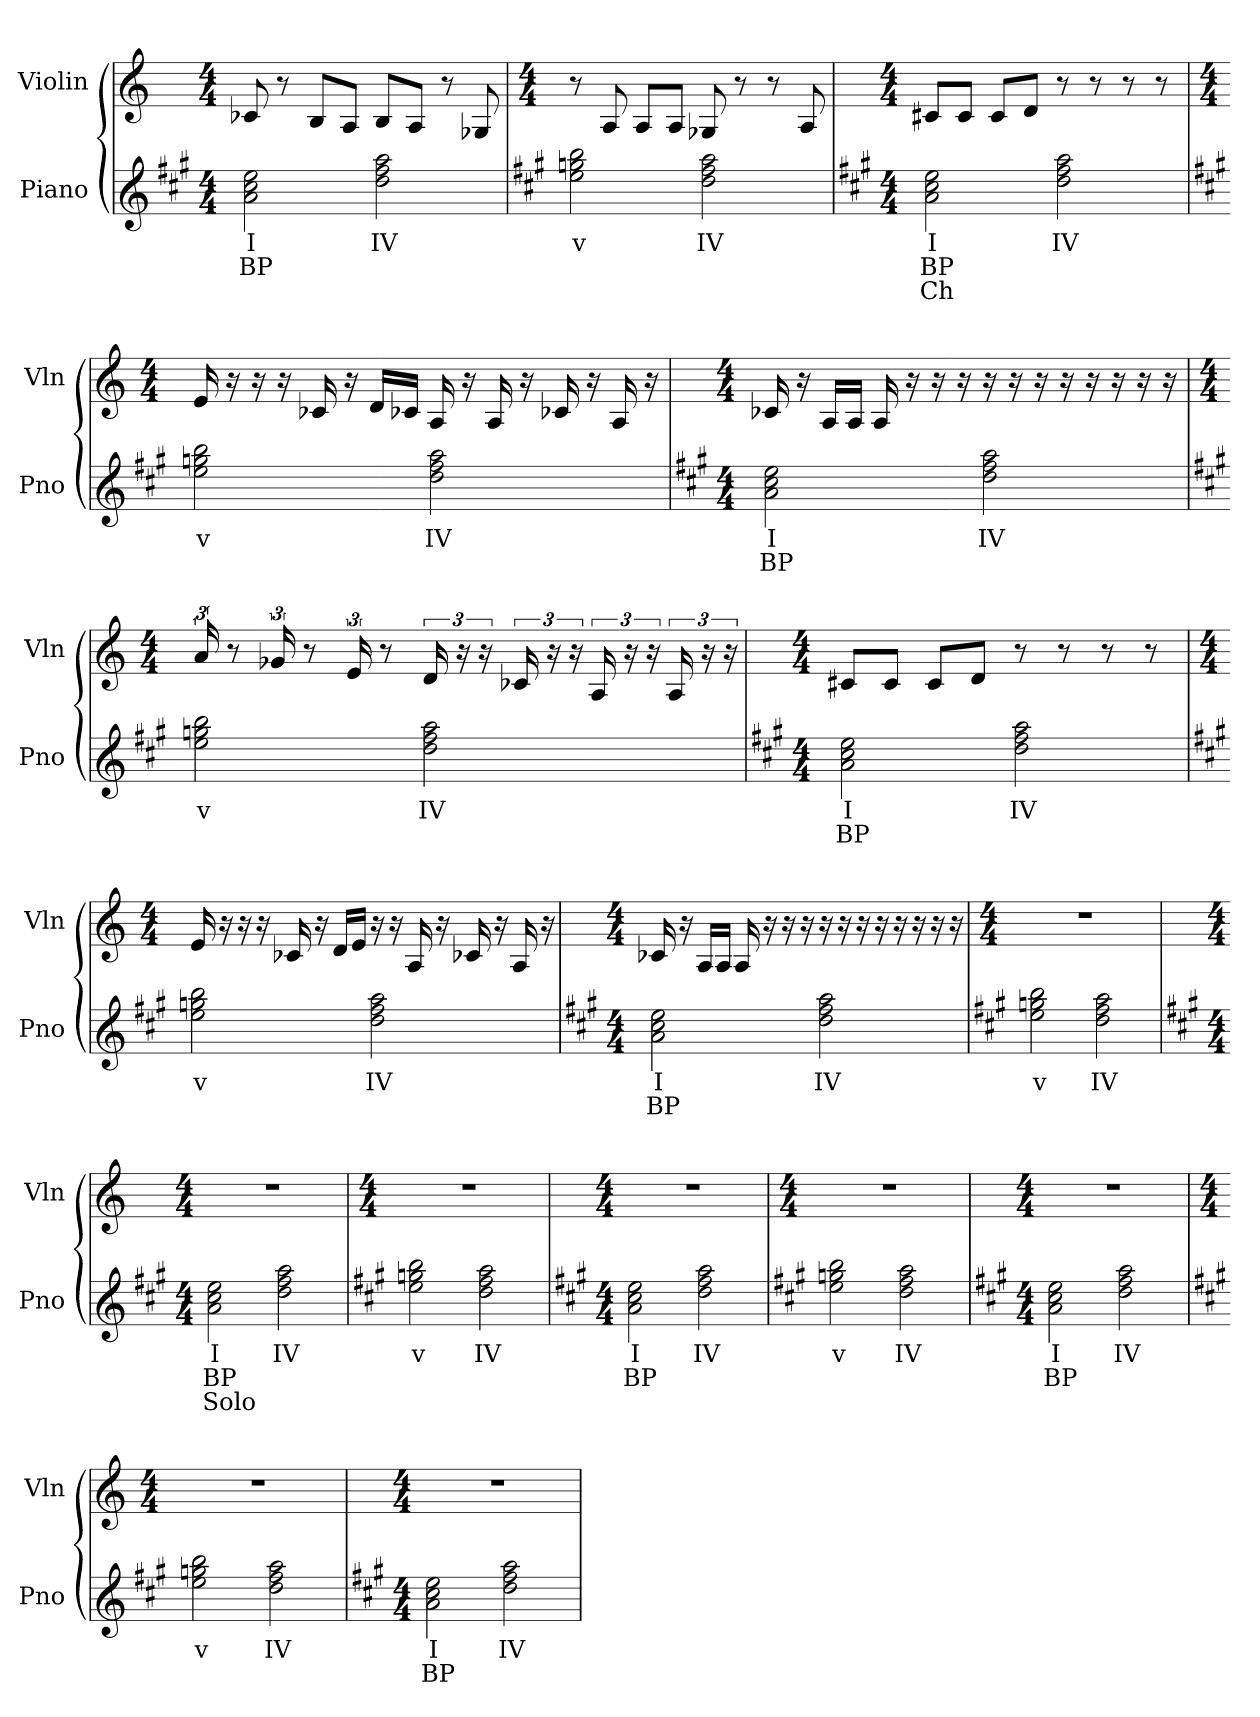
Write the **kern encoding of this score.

**kern	**text	**text	**text	**kern
*part2	*part2	*part2	*part2	*part1
*staff2	*staff2	*staff2	*staff2	*staff1
*I"Piano	*	*	*	*I"Violin
*I'Pno	*	*	*	*I'Vln
*k[f#c#g#]	*	*	*	*
*A:	*	*	*	*
*M4/4	*	*	*	*M4/4
=	=	=	=	=
2a 2cc# 2ee	I	BP	.	8c-X
.	.	.	.	8r
.	.	.	.	8BL
.	.	.	.	8AJ
2dd 2ff# 2aa	IV	.	.	8BL
.	.	.	.	8AJ
.	.	.	.	8r
.	.	.	.	8G-X
=	=	=	=	=
*k[f#c#g#]	*	*	*	*
*A:	*	*	*	*
*	*	*	*	*M4/4
2ee 2ggn 2bb	v	.	.	8r
.	.	.	.	8A
.	.	.	.	8AL
.	.	.	.	8AJ
2dd 2ff# 2aa	IV	.	.	8G-X
.	.	.	.	8r
.	.	.	.	8r
.	.	.	.	8A
=	=	=	=	=
*k[f#c#g#]	*	*	*	*
*A:	*	*	*	*
*M4/4	*	*	*	*M4/4
2a 2cc# 2ee	I	BP	Ch	8c#XL
.	.	.	.	8c#J
.	.	.	.	8c#L
.	.	.	.	8dJ
2dd 2ff# 2aa	IV	.	.	8r
.	.	.	.	8r
.	.	.	.	8r
.	.	.	.	8r
=	=	=	=	=
*k[f#c#g#]	*	*	*	*
*A:	*	*	*	*
*	*	*	*	*M4/4
2ee 2ggn 2bb	v	.	.	16e
.	.	.	.	16r
.	.	.	.	16r
.	.	.	.	16r
.	.	.	.	16c-X
.	.	.	.	16r
.	.	.	.	16dLL
.	.	.	.	16c-XJJ
2dd 2ff# 2aa	IV	.	.	16A
.	.	.	.	16r
.	.	.	.	16A
.	.	.	.	16r
.	.	.	.	16c-X
.	.	.	.	16r
.	.	.	.	16A
.	.	.	.	16r
=	=	=	=	=
*k[f#c#g#]	*	*	*	*
*A:	*	*	*	*
*M4/4	*	*	*	*M4/4
2a 2cc# 2ee	I	BP	.	16c-X
.	.	.	.	16r
.	.	.	.	16ALL
.	.	.	.	16AJJ
.	.	.	.	16A
.	.	.	.	16r
.	.	.	.	16r
.	.	.	.	16r
2dd 2ff# 2aa	IV	.	.	16r
.	.	.	.	16r
.	.	.	.	16r
.	.	.	.	16r
.	.	.	.	16r
.	.	.	.	16r
.	.	.	.	16r
.	.	.	.	16r
=	=	=	=	=
*k[f#c#g#]	*	*	*	*
*A:	*	*	*	*
*	*	*	*	*M4/4
2ee 2ggn 2bb	v	.	.	24a
.	.	.	.	8r
.	.	.	.	24g-X
.	.	.	.	8r
.	.	.	.	24e
.	.	.	.	8r
2dd 2ff# 2aa	IV	.	.	24d
.	.	.	.	24r
.	.	.	.	24r
.	.	.	.	24c-X
.	.	.	.	24r
.	.	.	.	24r
.	.	.	.	24A
.	.	.	.	24r
.	.	.	.	24r
.	.	.	.	24A
.	.	.	.	24r
.	.	.	.	24r
=	=	=	=	=
*k[f#c#g#]	*	*	*	*
*A:	*	*	*	*
*M4/4	*	*	*	*M4/4
2a 2cc# 2ee	I	BP	.	8c#XL
.	.	.	.	8c#J
.	.	.	.	8c#L
.	.	.	.	8dJ
2dd 2ff# 2aa	IV	.	.	8r
.	.	.	.	8r
.	.	.	.	8r
.	.	.	.	8r
=	=	=	=	=
*k[f#c#g#]	*	*	*	*
*A:	*	*	*	*
*	*	*	*	*M4/4
2ee 2ggn 2bb	v	.	.	16e
.	.	.	.	16r
.	.	.	.	16r
.	.	.	.	16r
.	.	.	.	16c-X
.	.	.	.	16r
.	.	.	.	16dLL
.	.	.	.	16eJJ
2dd 2ff# 2aa	IV	.	.	16r
.	.	.	.	16r
.	.	.	.	16A
.	.	.	.	16r
.	.	.	.	16c-X
.	.	.	.	16r
.	.	.	.	16A
.	.	.	.	16r
=	=	=	=	=
*k[f#c#g#]	*	*	*	*
*A:	*	*	*	*
*M4/4	*	*	*	*M4/4
2a 2cc# 2ee	I	BP	.	16c-X
.	.	.	.	16r
.	.	.	.	16ALL
.	.	.	.	16AJJ
.	.	.	.	16A
.	.	.	.	16r
.	.	.	.	16r
.	.	.	.	16r
2dd 2ff# 2aa	IV	.	.	16r
.	.	.	.	16r
.	.	.	.	16r
.	.	.	.	16r
.	.	.	.	16r
.	.	.	.	16r
.	.	.	.	16r
.	.	.	.	16r
=	=	=	=	=
*k[f#c#g#]	*	*	*	*
*A:	*	*	*	*
*	*	*	*	*M4/4
2ee 2ggn 2bb	v	.	.	1r
2dd 2ff# 2aa	IV	.	.	.
=	=	=	=	=
*k[f#c#g#]	*	*	*	*
*A:	*	*	*	*
*M4/4	*	*	*	*M4/4
2a 2cc# 2ee	I	BP	Solo	1r
2dd 2ff# 2aa	IV	.	.	.
=	=	=	=	=
*k[f#c#g#]	*	*	*	*
*A:	*	*	*	*
*	*	*	*	*M4/4
2ee 2ggn 2bb	v	.	.	1r
2dd 2ff# 2aa	IV	.	.	.
=	=	=	=	=
*k[f#c#g#]	*	*	*	*
*A:	*	*	*	*
*M4/4	*	*	*	*M4/4
2a 2cc# 2ee	I	BP	.	1r
2dd 2ff# 2aa	IV	.	.	.
=	=	=	=	=
*k[f#c#g#]	*	*	*	*
*A:	*	*	*	*
*	*	*	*	*M4/4
2ee 2ggn 2bb	v	.	.	1r
2dd 2ff# 2aa	IV	.	.	.
=	=	=	=	=
*k[f#c#g#]	*	*	*	*
*A:	*	*	*	*
*M4/4	*	*	*	*M4/4
2a 2cc# 2ee	I	BP	.	1r
2dd 2ff# 2aa	IV	.	.	.
=	=	=	=	=
*k[f#c#g#]	*	*	*	*
*A:	*	*	*	*
*	*	*	*	*M4/4
2ee 2ggn 2bb	v	.	.	1r
2dd 2ff# 2aa	IV	.	.	.
=	=	=	=	=
*k[f#c#g#]	*	*	*	*
*A:	*	*	*	*
*M4/4	*	*	*	*M4/4
2a 2cc# 2ee	I	BP	.	1r
2dd 2ff# 2aa	IV	.	.	.
=	=	=	=	=
*-	*-	*-	*-	*-
